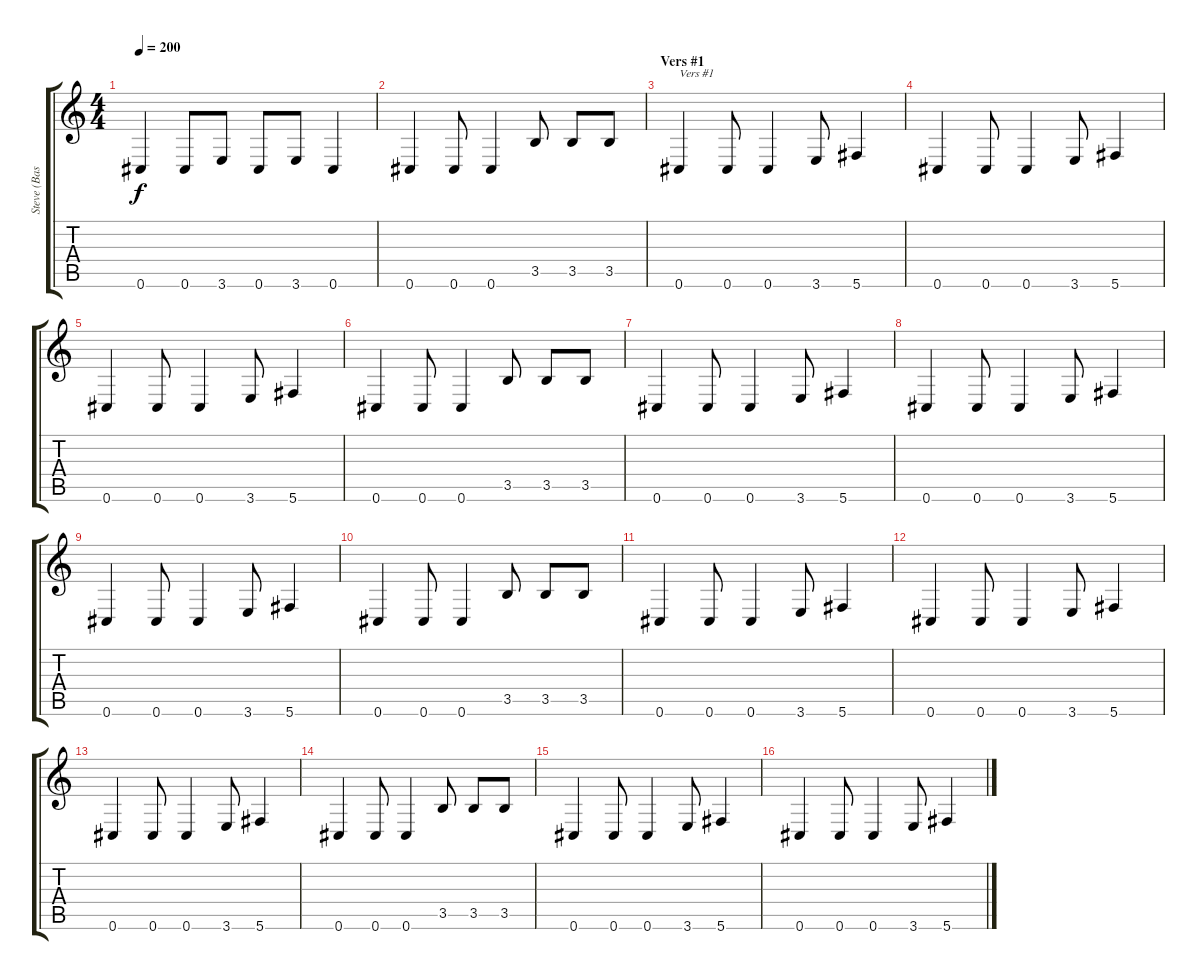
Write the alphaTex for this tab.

\track ("Steve (Bass)" "Steve (Bas") {instrument acousticbass}
\staff {score tabs}
\tuning (Eb4 Bb3 Gb3 Db3 Ab2 Db2) {hide}
\ts (4 4)
\tempo 200
\clef g2
\ks c
0.6.4{dy f} 0.6.8 3.6.8 0.6.8 3.6.8 0.6.4 |
0.6.4 0.6.8 0.6.4 3.5.8 3.5.8 3.5.8 |
\section ("" "Vers #1")
0.6.4{txt "Vers #1"} 0.6.8 0.6.4 3.6.8 5.6.4 |
0.6.4 0.6.8 0.6.4 3.6.8 5.6.4 |
0.6.4 0.6.8 0.6.4 3.6.8 5.6.4 |
0.6.4 0.6.8 0.6.4 3.5.8 3.5.8 3.5.8 |
0.6.4 0.6.8 0.6.4 3.6.8 5.6.4 |
0.6.4 0.6.8 0.6.4 3.6.8 5.6.4 |
0.6.4 0.6.8 0.6.4 3.6.8 5.6.4 |
0.6.4 0.6.8 0.6.4 3.5.8 3.5.8 3.5.8 |
0.6.4 0.6.8 0.6.4 3.6.8 5.6.4 |
0.6.4 0.6.8 0.6.4 3.6.8 5.6.4 |
0.6.4 0.6.8 0.6.4 3.6.8 5.6.4 |
0.6.4 0.6.8 0.6.4 3.5.8 3.5.8 3.5.8 |
0.6.4 0.6.8 0.6.4 3.6.8 5.6.4 |
0.6.4 0.6.8 0.6.4 3.6.8 5.6.4
